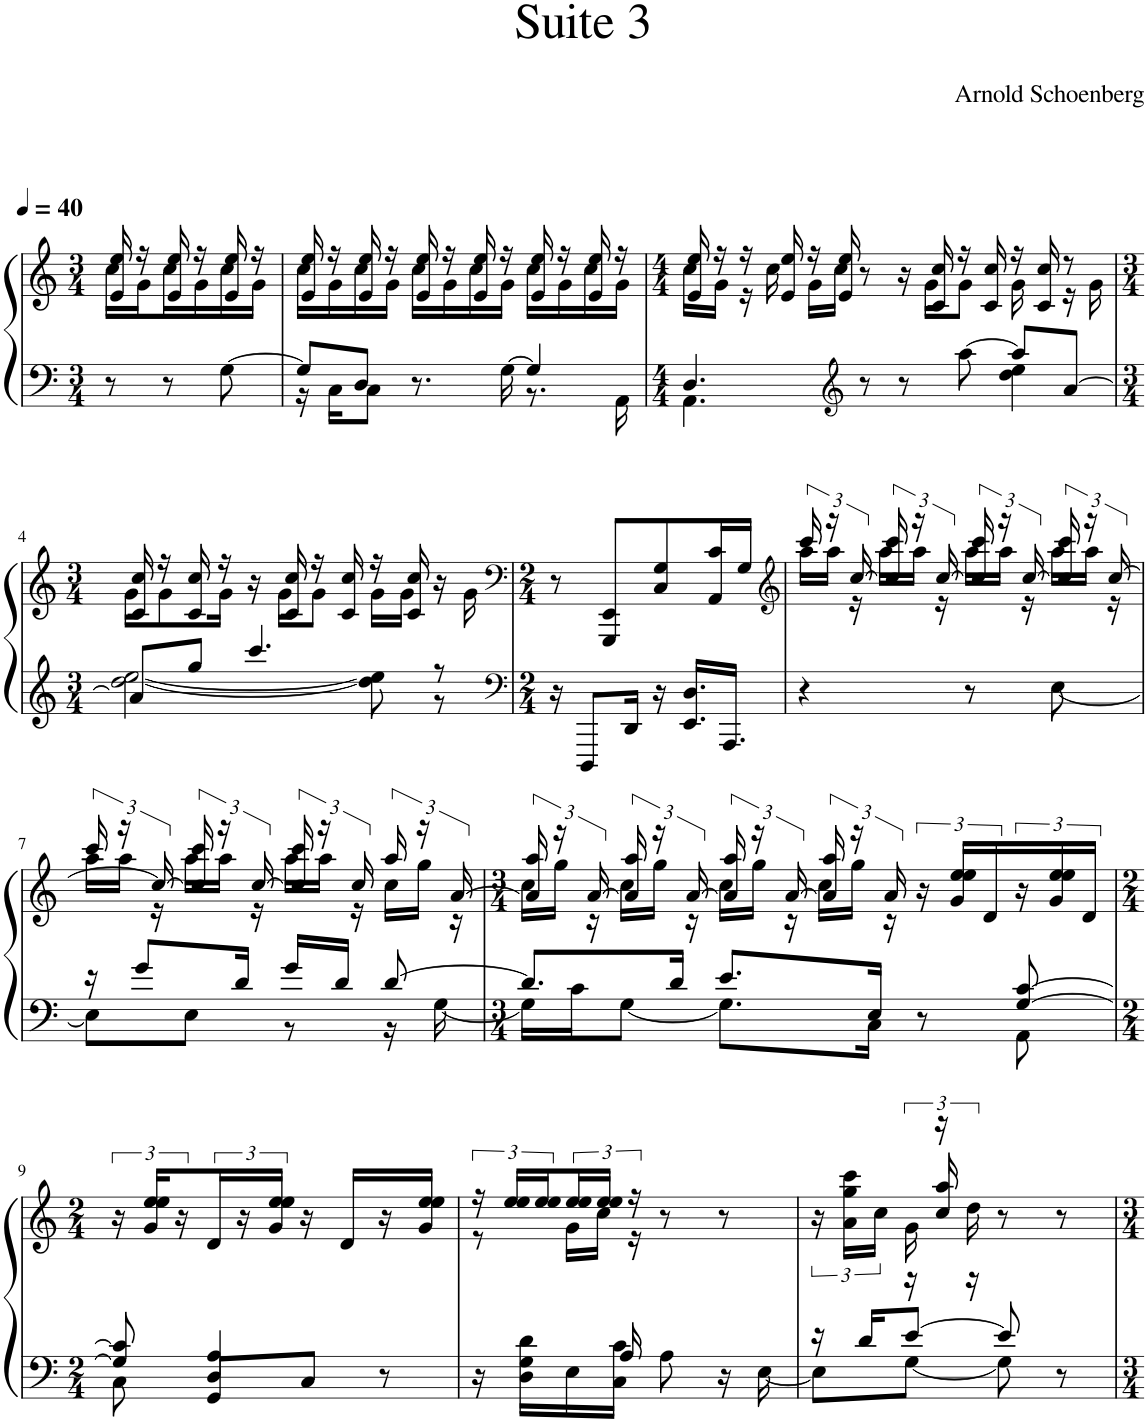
**kern	**kern
*part1	*part1
*staff2	*staff1
*I"Piano	*
*I'Pno.	*
*clefF4	*clefG2
*k[]	*k[]
*M3/4	*M3/4
*MM40	*MM40
=1	=1
*	*^
8r	16e/ 16ee/	16cc\LL
.	16r	16g\J
8r	16e/ 16ee/	16cc\L
.	16r	16g\
[8G\	16e/ 16ee/	16cc\
.	16r	16g\JJ
=2	=2	=2
*^	*	*
8G/L]	16r	16e/ 16ee/	16cc\LL
.	16C\KL	16r	16g\
8D/J	8C\J	16e/ 16ee/	16cc\
.	.	16r	16g\JJ
8.r	4ryy	16e/ 16ee/	16cc\LL
.	.	16r	16g\
.	.	16e/ 16ee/	16cc\
[16G\	.	16r	16g\JJ
4G/]	8.r	16e/ 16ee/	16cc\LL
.	.	16r	16g\
.	.	16e/ 16ee/	16cc\
.	16AA\	16r	16g\JJ
=3	=3	=3	=3
*M4/4	*	*M4/4	*
4.D/	4.AA\	16e/ 16ee/	16cc\LL
.	.	16r	16g\JJ
.	.	16r	16r
.	.	16e/ 16ee/	16cc\
.	.	16r	16g\LL
.	.	16e/ 16ee/	16cc\JJ
*clefG2	*	*	*
8r	4.ryy	8r	8.ryy
8r	.	16r	.
.	.	16c/ 16cc/	16g\KL
[8aa\	.	16r	8g\J
.	.	16c/ 16cc/	.
8aa/L]	4dd\ 4ee\	16r	16g\
.	.	16c/ 16cc/	16ryy
[8a/J	.	8r	16r
.	.	.	16g\
!!LO:LB:g=z	!!
=4	=4	=4	=4
*M3/4	*	*M3/4	*
[2dd\ [2ee\	8a/L]	16c/ 16cc/	16g\KL
.	.	16r	8g\
.	8gg/J	16c/ 16cc/	.
.	.	16r	16g\Jk
.	4.ccc/	16r	16ryy
.	.	16c/ 16cc/	16g\KL
.	.	16r	8g\J
.	.	16c/ 16cc/	.
8dd\] 8ee\]	.	16r	16g\LL
.	.	16c/ 16cc/	16g\JJ
8r	8r	16r	8ryy
.	.	16g\	.
*v	*v	*	*
*	*v	*v
=5	=5
*clefF4	*clefF4
*M2/4	*M2/4
16r	8r
8DDD/L	.
.	8GGG/ 8EE/L
16DD/Jk	.
16r	8C/ 8G/
16.EE/ 16.D/LL	.
.	16AA/ 16c/L
16.AAA/JJ	.
.	16G/JJ
=6	=6
*	*clefG2
*	*^
4r	24ccc/	24aa\LL
.	24r	24aa\JJ
.	[24cc/	24r
.	24cc/] 24ccc/	24aa\LL
.	24r	24aa\JJ
.	[24cc/	24r
8r	24cc/] 24ccc/	24aa\LL
.	24r	24aa\JJ
.	[24cc/	24r
[8E\	24cc/] 24ccc/	24aa\LL
.	24r	24aa\JJ
.	[24cc/	24r
!!LO:LB:g=z	!!
=7	=7	=7
*^	*	*
16r	8E\L]	24ccc/	24aa\LL
.	.	24r	24aa\JJ
8g/L	.	.	.
.	.	24cc/_	24r
.	8E\J	24cc/] 24ccc/	24aa\LL
.	.	24r	24aa\JJ
16d/Jk	.	.	.
.	.	[24cc/	24r
16g/LL	8r	24cc/] 24ccc/	24aa\LL
.	.	24r	24aa\JJ
16d/JJ	.	.	.
.	.	24cc/	24r
[8d/	16r	24aa/	24cc\LL
.	.	24r	24gg\JJ
.	[16G\	.	.
.	.	[24a/	24r
=8	=8	=8	=8
*M3/4	*	*M3/4	*
8.d/L]	16G\LL]	24a/] 24aa/	24cc\LL
.	.	24r	24gg\JJ
.	16c\J	.	.
.	.	[24a/	24r
.	[8G\J	24a/] 24aa/	24cc\LL
.	.	24r	24gg\JJ
16d/Jk	.	.	.
.	.	[24a/	24r
8.e/L	8.G\L]	24a/] 24aa/	24cc\LL
.	.	24r	24gg\JJ
.	.	[24a/	24r
.	.	24a/] 24aa/	24cc\LL
.	.	24r	24gg\JJ
16E/Jk	16C\Jk	.	.
.	.	24a/	24r
8r	8ryy	24r	4ryy
.	.	24g/ 24ee/ 24ee/LL	.
.	.	24d/	.
[8G/ [8c/	8AA\	24r	.
.	.	24g/ 24ee/ 24ee/	.
.	.	24d/JJ	.
*	*	*v	*v
!!LO:LB:g=z
=9	=9	=9
*M2/4	*	*M2/4
8C\	8G/] 8c/]	24r
.	.	24g/ 24ee/ 24ee/LL
.	.	24r
8GG/L	4D/ 4A/	24d/L
.	.	24r
.	.	24g/ 24ee/ 24ee/JJ
8C/J	.	16r
.	.	16d/LL
8r	8ryy	16r
.	.	16g/ 16ee/ 16ee/JJ
=10	=10	=10
*	*	*^
16r	8.ryy	24r	8r
.	.	24ee/ 24ee/LL	.
16D\ 16G\ 16d\LL	.	.	.
.	.	24ee/ 24ee/J	.
16E\	.	24ee/ 24ee/L	24g\LL
.	.	24ee/ 24ee/JJ	24cc\JJ
16C\ 16c\JJ	16A/	.	.
.	.	24r	24r
8A\	4ryy	8r	4ryy
16r	.	8r	.
[16E\	.	.	.
=11	=11	=11	=11
16r	8E\L]	24r	8ryy
.	.	24a\ 24gg\ 24ccc\LL	.
16d/KL	.	.	.
.	.	24cc\JJ	.
[8e/J	[8G\J	24g\	24r
.	.	24r	24cc/ 24aa/
.	.	24dd\	24r
8e/]	8G\]	8r	4ryy
8r	8ryy	8r	.
*v	*v	*	*
*	*v	*v
=	=
*-	*-
